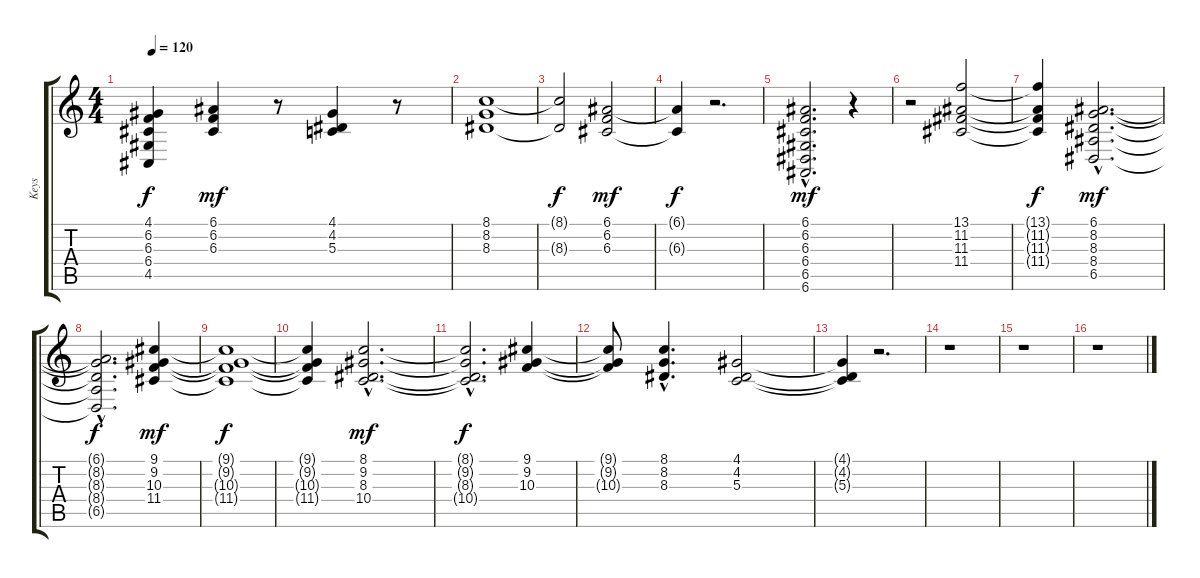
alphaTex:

\track ("Keys" "Keys") {instrument pad4choir}
\staff {score tabs}
\tuning (E4 B3 G3 D3 A2 E2) {hide}
\ts (4 4)
\tempo 120
\clef g2
\ks c
(4.1{t} 6.2{t} 6.3{t} 6.4{t} 4.5{t}).4{dy f} (6.1 6.2 6.3).4{dy mf} r.8 (4.1 4.2 5.3).4 r.8 |
(8.1 8.2 8.3).1 |
(8.1{t} 8.3{t}).2{dy f} (6.1 6.2 6.3).2{dy mf} |
(6.1{t} 6.3{t}).4{dy f} r.2{d} |
(6.1{hac} 6.2{hac} 6.3{hac} 6.4{hac} 6.5{hac} 6.6{hac}).2{d dy mf} r.4 |
r.2 (13.1 11.2 11.3 11.4).2 |
(13.1{t} 11.2{t} 11.3{t} 11.4{t}).4{dy f} (6.1{hac} 8.2{hac} 8.3{hac} 8.4{hac} 6.5{hac}).2{d dy mf} |
(6.1{hac t} 8.2{hac t} 8.3{hac t} 8.4{hac t} 6.5{hac t}).2{d dy f} (9.1 9.2 10.3 11.4).4{dy mf} |
(9.1{t} 9.2{t} 10.3{t} 11.4{t}).1{dy f} |
(9.1{t} 9.2{t} 10.3{t} 11.4{t}).4 (8.1{hac} 9.2{hac} 8.3{hac} 10.4{hac}).2{d dy mf} |
(8.1{hac t} 9.2{hac t} 8.3{hac t} 10.4{hac t}).2{d dy f} (9.1 9.2 10.3).4 |
(9.1{t} 9.2{t} 10.3{t}).8 (8.1{hac} 8.2{hac} 8.3{hac}).4{d} (4.1 4.2 5.3).2 |
(4.1{t} 4.2{t} 5.3{t}).4 r.2{d} |
r.1 |
r.1 |
r.1
